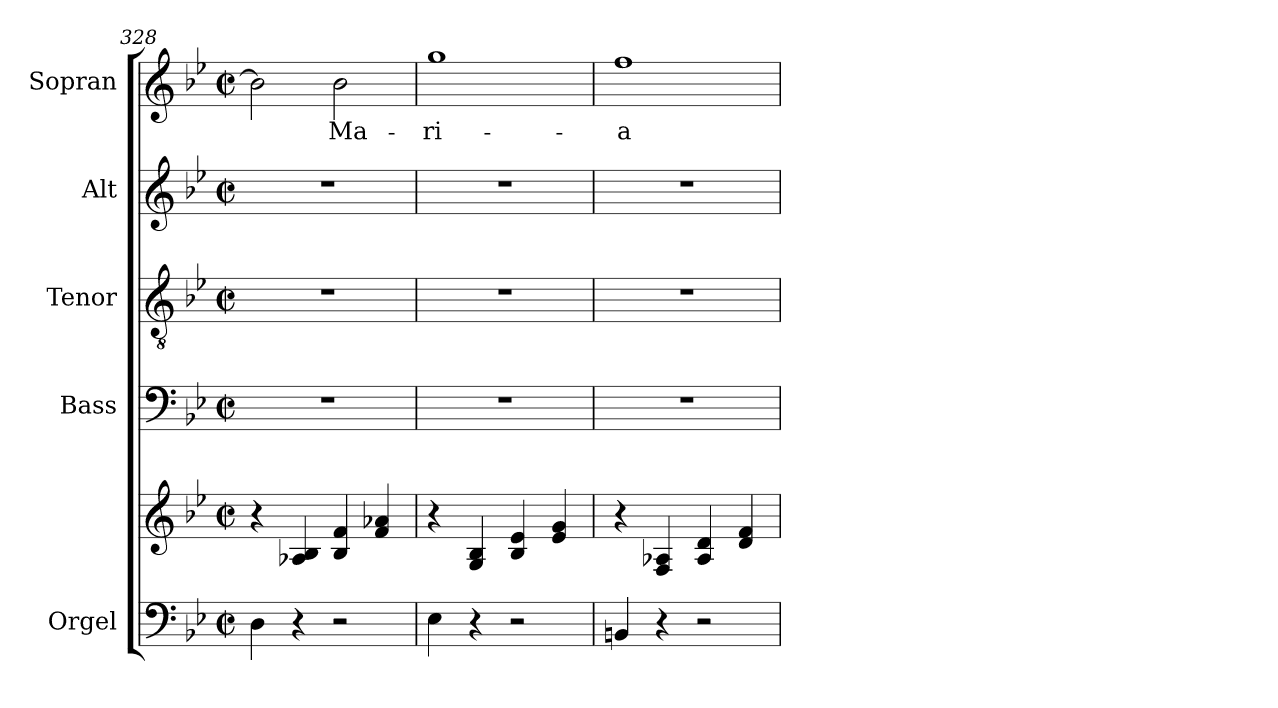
**kern	**kern	**kern	**kern	**kern	**kern	**text
*part5	*part5	*part4	*part3	*part2	*part1	*part1
*staff6	*staff5	*staff4	*staff3	*staff2	*staff1	*staff1
*I"Orgel	*	*I"Bass	*I"Tenor	*I"Alt	*I"Sopran	*
*I'Org.	*	*I'B.	*I'T.	*I'A.	*I'S.	*
*clefF4	*clefG2	*clefF4	*clefGv2	*clefG2	*clefG2	*
*k[b-e-]	*k[b-e-]	*k[b-e-]	*k[b-e-]	*k[b-e-]	*k[b-e-]	*
*B-:	*B-:	*B-:	*B-:	*B-:	*B-:	*
*M2/2	*M2/2	*M2/2	*M2/2	*M2/2	*M2/2	*
*met(c|)	*met(c|)	*met(c|)	*met(c|)	*met(c|)	*met(c|)	*
=328	=328	=328	=328	=328	=328	=328
4D\	4r	1r	1r	1r	2b-\]	.
4r	4A-X/ 4B-/	.	.	.	.	.
!	!	!	!	!	!	!LO:LY:b
2r	4B-/ 4f/	.	.	.	2b-\	Ma-
.	4f/ 4a-X/	.	.	.	.	.
=329	=329	=329	=329	=329	=329	=329
!	!	!	!	!	!	!LO:LY:b
4E-\	4r	1r	1r	1r	1gg	-ri-
4r	4G/ 4B-/	.	.	.	.	.
2r	4B-/ 4e-/	.	.	.	.	.
.	4e-/ 4g/	.	.	.	.	.
=330	=330	=330	=330	=330	=330	=330
!	!	!	!	!	!	!LO:LY:b
4BBn/	4r	1r	1r	1r	1ff	-a
4r	4F/ 4A-X/	.	.	.	.	.
2r	4A-/ 4d/	.	.	.	.	.
.	4d/ 4f/	.	.	.	.	.
=	=	=	=	=	=	=
*-	*-	*-	*-	*-	*-	*-
